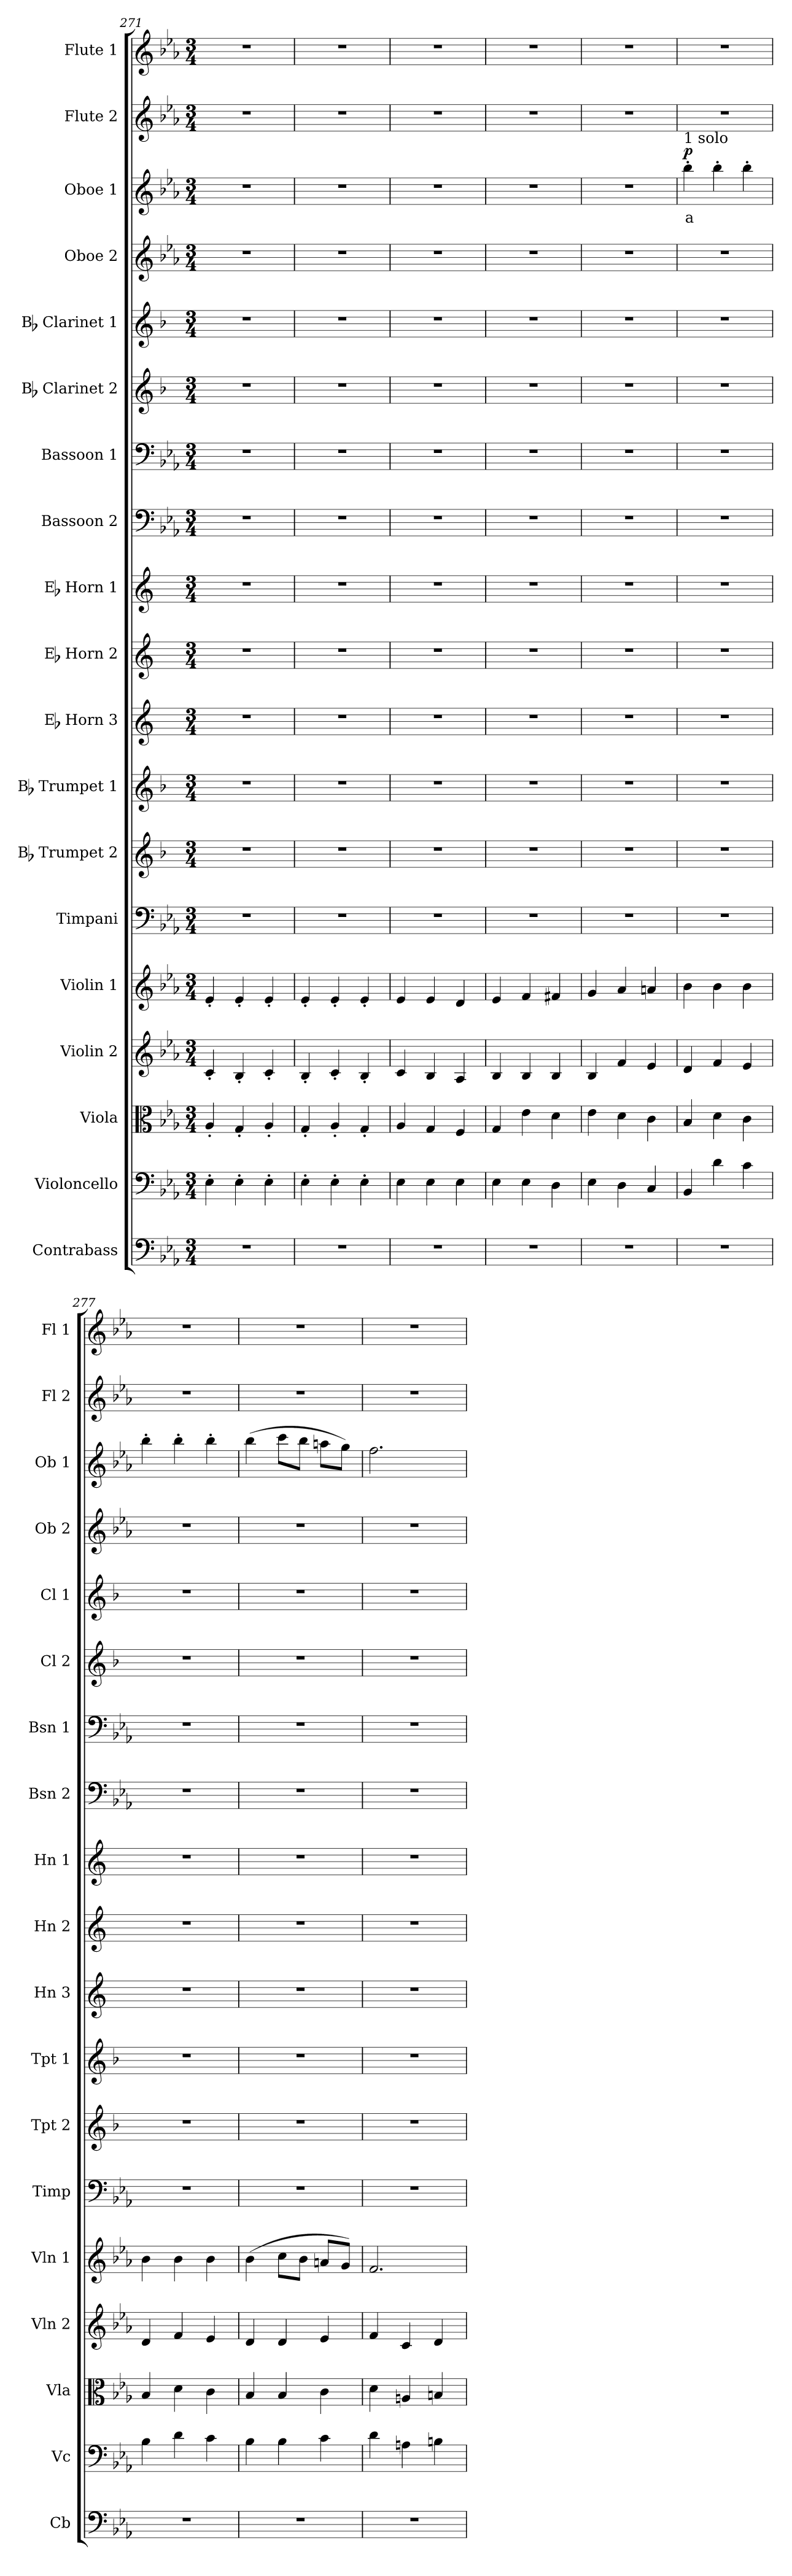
**kern	**kern	**dynam	**kern	**dynam	**kern	**dynam	**kern	**dynam	**kern	**kern	**kern	**kern	**kern	**kern	**kern	**kern	**kern	**kern	**kern	**kern	**text	**dynam	**kern	**kern
*part19	*part18	*part18	*part17	*part17	*part16	*part16	*part15	*part15	*part14	*part13	*part12	*part11	*part10	*part9	*part8	*part7	*part6	*part5	*part4	*part3	*part3	*part3	*part2	*part1
*staff19	*staff18	*staff18	*staff17	*staff17	*staff16	*staff16	*staff15	*staff15	*staff14	*staff13	*staff12	*staff11	*staff10	*staff9	*staff8	*staff7	*staff6	*staff5	*staff4	*staff3	*staff3	*staff3	*staff2	*staff1
*I"Contrabass	*I"Violoncello	*	*I"Viola	*	*I"Violin 2	*	*I"Violin 1	*	*I"Timpani	*I"Bb Trumpet 2	*I"Bb Trumpet 1	*I"Eb Horn 3	*I"Eb Horn 2	*I"Eb Horn 1	*I"Bassoon 2	*I"Bassoon 1	*I"Bb Clarinet 2	*I"Bb Clarinet 1	*I"Oboe 2	*I"Oboe 1	*	*	*I"Flute 2	*I"Flute 1
*I'Cb	*I'Vc	*	*I'Vla	*	*I'Vln 2	*	*I'Vln 1	*	*I'Timp	*I'Tpt 2	*I'Tpt 1	*I'Hn 3	*I'Hn 2	*I'Hn 1	*I'Bsn 2	*I'Bsn 1	*I'Cl 2	*I'Cl 1	*I'Ob 2	*I'Ob 1	*	*	*I'Fl 2	*I'Fl 1
*clefF4	*clefF4	*	*clefC3	*	*clefG2	*	*clefG2	*	*clefF4	*clefG2	*clefG2	*clefG2	*clefG2	*clefG2	*clefF4	*clefF4	*clefG2	*clefG2	*clefG2	*clefG2	*	*	*clefG2	*clefG2
*ITrd7c12	*	*	*	*	*	*	*	*	*	*ITrd1c2	*ITrd1c2	*ITrd5c9	*ITrd5c9	*ITrd5c9	*	*	*ITrd1c2	*ITrd1c2	*	*	*	*	*	*
*k[b-e-a-]	*k[b-e-a-]	*	*k[b-e-a-]	*	*k[b-e-a-]	*	*k[b-e-a-]	*	*k[b-e-a-]	*k[b-e-a-]	*k[b-e-a-]	*k[b-e-a-]	*k[b-e-a-]	*k[b-e-a-]	*k[b-e-a-]	*k[b-e-a-]	*k[b-e-a-]	*k[b-e-a-]	*k[b-e-a-]	*k[b-e-a-]	*	*	*k[b-e-a-]	*k[b-e-a-]
*M3/4	*M3/4	*	*M3/4	*	*M3/4	*	*M3/4	*	*M3/4	*M3/4	*M3/4	*M3/4	*M3/4	*M3/4	*M3/4	*M3/4	*M3/4	*M3/4	*M3/4	*M3/4	*	*	*M3/4	*M3/4
=271	=271	=271	=271	=271	=271	=271	=271	=271	=271	=271	=271	=271	=271	=271	=271	=271	=271	=271	=271	=271	=271	=271	=271	=271
2.r	4E-'\	.	4A-'/	.	4c'/	.	4e-'/	.	2.r	2.r	2.r	2.r	2.r	2.r	2.r	2.r	2.r	2.r	2.r	2.r	.	.	2.r	2.r
.	4E-'\	.	4G'/	.	4B-'/	.	4e-'/	.	.	.	.	.	.	.	.	.	.	.	.	.	.	.	.	.
.	4E-'\	.	4A-'/	.	4c'/	.	4e-'/	.	.	.	.	.	.	.	.	.	.	.	.	.	.	.	.	.
=272	=272	=272	=272	=272	=272	=272	=272	=272	=272	=272	=272	=272	=272	=272	=272	=272	=272	=272	=272	=272	=272	=272	=272	=272
2.r	4E-'\	.	4G'/	.	4B-'/	.	4e-'/	.	2.r	2.r	2.r	2.r	2.r	2.r	2.r	2.r	2.r	2.r	2.r	2.r	.	.	2.r	2.r
.	4E-'\	.	4A-'/	.	4c'/	.	4e-'/	.	.	.	.	.	.	.	.	.	.	.	.	.	.	.	.	.
.	4E-'\	.	4G'/	.	4B-'/	.	4e-'/	.	.	.	.	.	.	.	.	.	.	.	.	.	.	.	.	.
=273	=273	=273	=273	=273	=273	=273	=273	=273	=273	=273	=273	=273	=273	=273	=273	=273	=273	=273	=273	=273	=273	=273	=273	=273
2.r	4E-\	.	4A-/	.	4c/	.	4e-/	.	2.r	2.r	2.r	2.r	2.r	2.r	2.r	2.r	2.r	2.r	2.r	2.r	.	.	2.r	2.r
.	4E-\	.	4G/	.	4B-/	.	4e-/	.	.	.	.	.	.	.	.	.	.	.	.	.	.	.	.	.
.	4E-\	.	4F/	.	4A-/	.	4d/	.	.	.	.	.	.	.	.	.	.	.	.	.	.	.	.	.
=274	=274	=274	=274	=274	=274	=274	=274	=274	=274	=274	=274	=274	=274	=274	=274	=274	=274	=274	=274	=274	=274	=274	=274	=274
2.r	4E-\	.	4G/	.	4B-/	.	4e-/	.	2.r	2.r	2.r	2.r	2.r	2.r	2.r	2.r	2.r	2.r	2.r	2.r	.	.	2.r	2.r
.	4E-\	.	4e-\	.	4B-/	.	4f/	.	.	.	.	.	.	.	.	.	.	.	.	.	.	.	.	.
.	4D\	.	4d\	.	4B-/	.	4f#X/	.	.	.	.	.	.	.	.	.	.	.	.	.	.	.	.	.
=275	=275	=275	=275	=275	=275	=275	=275	=275	=275	=275	=275	=275	=275	=275	=275	=275	=275	=275	=275	=275	=275	=275	=275	=275
2.r	4E-\	.	4e-\	.	4B-/	.	4g/	.	2.r	2.r	2.r	2.r	2.r	2.r	2.r	2.r	2.r	2.r	2.r	2.r	.	.	2.r	2.r
.	4D\	.	4d\	.	4f/	.	4a-/	.	.	.	.	.	.	.	.	.	.	.	.	.	.	.	.	.
.	4C/	.	4c\	.	4e-/	.	4an/	.	.	.	.	.	.	.	.	.	.	.	.	.	.	.	.	.
=276	=276	=276	=276	=276	=276	=276	=276	=276	=276	=276	=276	=276	=276	=276	=276	=276	=276	=276	=276	=276	=276	=276	=276	=276
!	!	!	!	!	!	!	!	!	!	!	!	!	!	!	!	!	!	!	!	!LO:TX:a:t=1 solo	!	!	!	!
!	!	!	!	!	!	!	!	!	!	!	!	!	!	!	!	!	!	!	!	!	!LO:LY:b:color=#FF0000	!LO:DY:b	!	!
2.r	4BB-/	.	4B-/	.	4d/	.	4b-\	.	2.r	2.r	2.r	2.r	2.r	2.r	2.r	2.r	2.r	2.r	2.r	4bb-'\	a	p	2.r	2.r
.	4d\	.	4d\	.	4f/	.	4b-\	.	.	.	.	.	.	.	.	.	.	.	.	4bb-'\	.	.	.	.
.	4c\	.	4c\	.	4e-/	.	4b-\	.	.	.	.	.	.	.	.	.	.	.	.	4bb-'\	.	.	.	.
=277	=277	=277	=277	=277	=277	=277	=277	=277	=277	=277	=277	=277	=277	=277	=277	=277	=277	=277	=277	=277	=277	=277	=277	=277
2.r	4B-\	.	4B-/	.	4d/	.	4b-\	.	2.r	2.r	2.r	2.r	2.r	2.r	2.r	2.r	2.r	2.r	2.r	4bb-'\	.	.	2.r	2.r
!	!	!LO:DY:b	!	!	!	!	!	!	!	!	!	!	!	!	!	!	!	!	!	!	!	!	!	!
!	!	!LO:DY:n=1:b	!	!LO:DY:b	!	!	!	!	!	!	!	!	!	!	!	!	!	!	!	!	!	!	!	!
!	!	!	!	!LO:DY:n=1:b	!	!LO:DY:b	!	!	!	!	!	!	!	!	!	!	!	!	!	!	!	!	!	!
!	!	!	!	!	!	!LO:DY:n=1:b	!	!LO:DY:b	!	!	!	!	!	!	!	!	!	!	!	!	!	!	!	!
!	!	!	!	!	!	!	!	!LO:DY:n=1:b	!	!	!	!	!	!	!	!	!	!	!	!	!	!	!	!
.	4d\	other-dynamics pp	4d\	other-dynamics pp	4f/	other-dynamics pp	4b-\	other-dynamics pp	.	.	.	.	.	.	.	.	.	.	.	4bb-'\	.	.	.	.
.	4c\	.	4c\	.	4e-/	.	4b-\	.	.	.	.	.	.	.	.	.	.	.	.	4bb-'\	.	.	.	.
=278	=278	=278	=278	=278	=278	=278	=278	=278	=278	=278	=278	=278	=278	=278	=278	=278	=278	=278	=278	=278	=278	=278	=278	=278
2.r	4B-\	.	4B-/	.	4d/	.	(4b-\	.	2.r	2.r	2.r	2.r	2.r	2.r	2.r	2.r	2.r	2.r	2.r	(4bb-\	.	.	2.r	2.r
.	4B-\	.	4B-/	.	4d/	.	8cc\L	.	.	.	.	.	.	.	.	.	.	.	.	8ccc\L	.	.	.	.
.	.	.	.	.	.	.	8b-\J	.	.	.	.	.	.	.	.	.	.	.	.	8bb-\J	.	.	.	.
.	4c\	.	4c\	.	4e-/	.	8an/L	.	.	.	.	.	.	.	.	.	.	.	.	8aan\L	.	.	.	.
.	.	.	.	.	.	.	8g/J)	.	.	.	.	.	.	.	.	.	.	.	.	8gg\J)	.	.	.	.
=279	=279	=279	=279	=279	=279	=279	=279	=279	=279	=279	=279	=279	=279	=279	=279	=279	=279	=279	=279	=279	=279	=279	=279	=279
2.r	4d\	.	4d\	.	4f/	.	2.f/	.	2.r	2.r	2.r	2.r	2.r	2.r	2.r	2.r	2.r	2.r	2.r	2.ff\	.	.	2.r	2.r
.	4An\	.	4An/	.	4c/	.	.	.	.	.	.	.	.	.	.	.	.	.	.	.	.	.	.	.
.	4Bn\	.	4Bn/	.	4d/	.	.	.	.	.	.	.	.	.	.	.	.	.	.	.	.	.	.	.
=	=	=	=	=	=	=	=	=	=	=	=	=	=	=	=	=	=	=	=	=	=	=	=	=
*-	*-	*-	*-	*-	*-	*-	*-	*-	*-	*-	*-	*-	*-	*-	*-	*-	*-	*-	*-	*-	*-	*-	*-	*-
